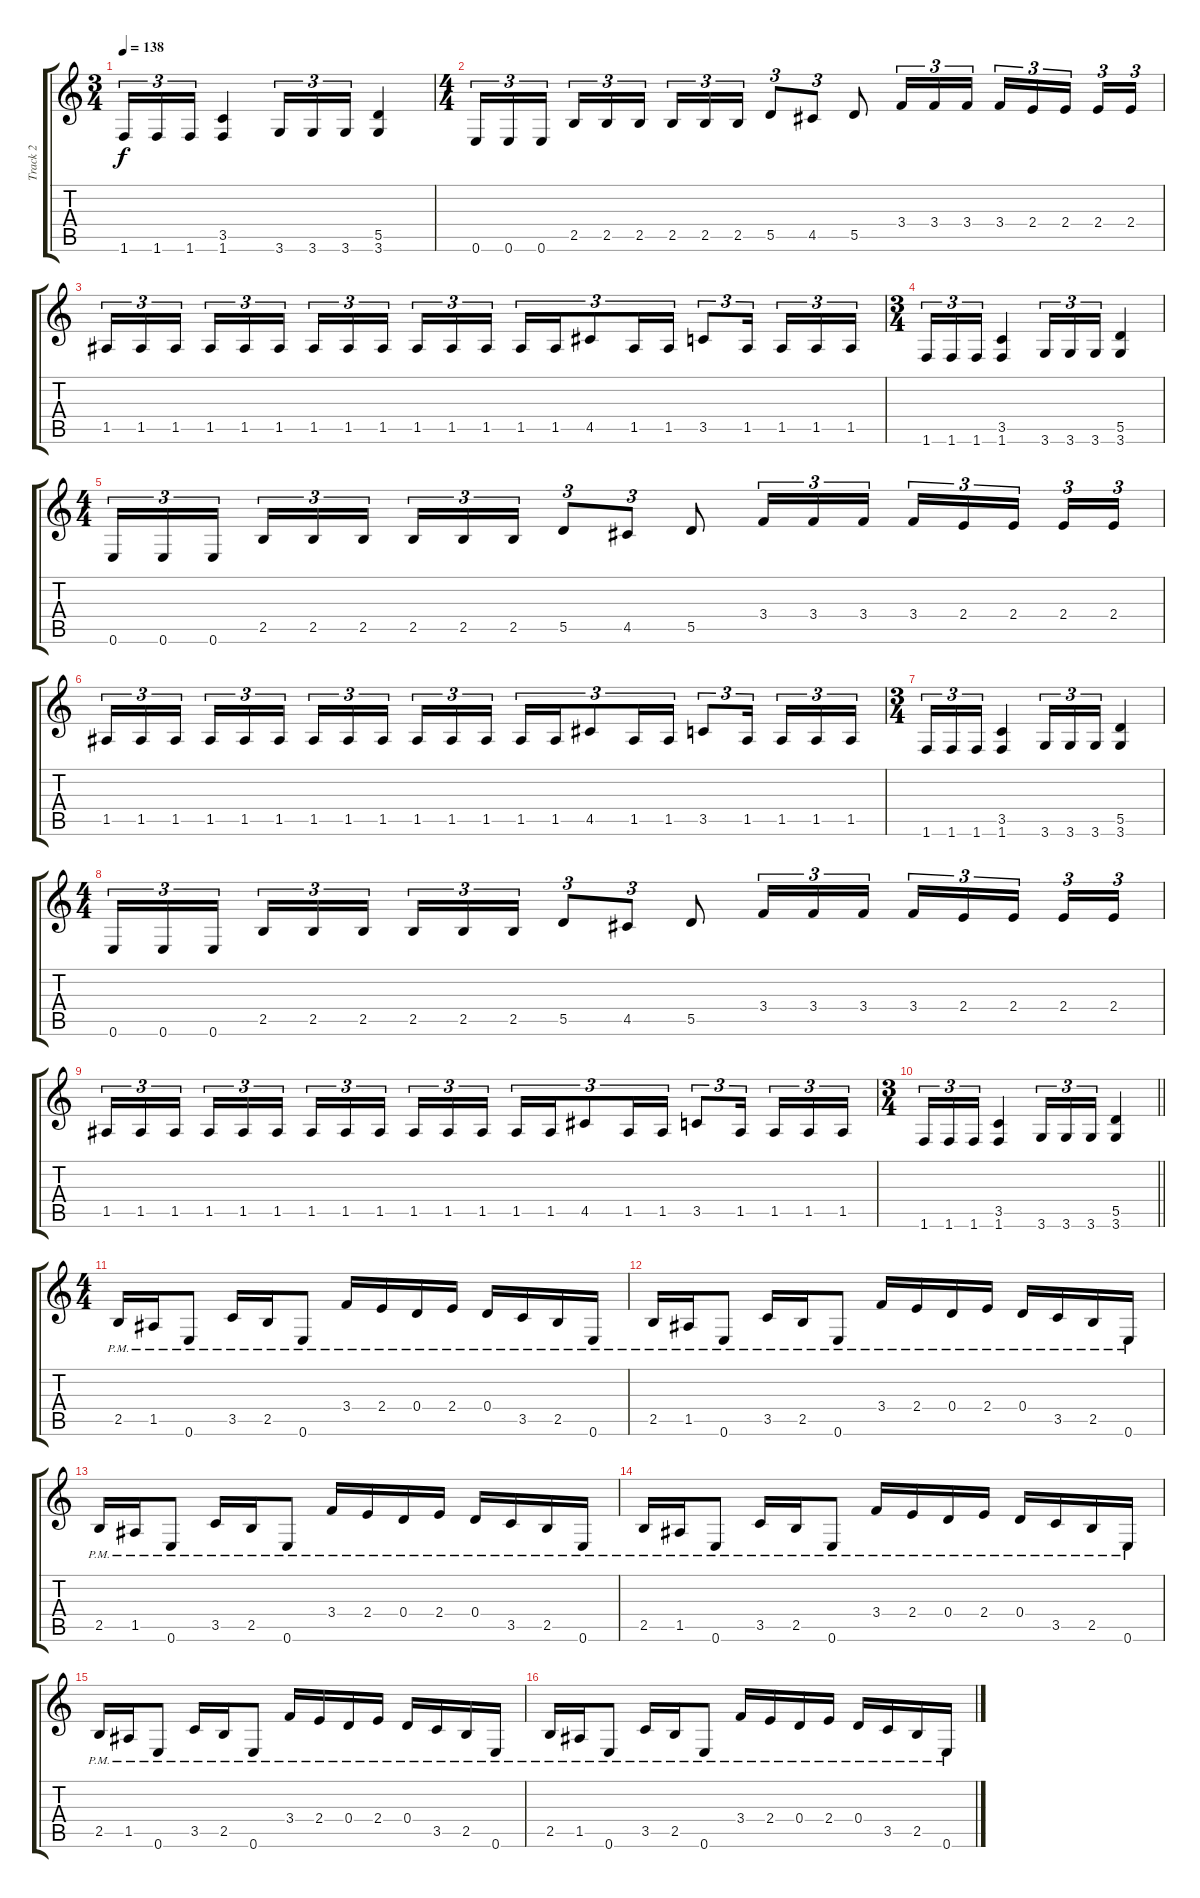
\track ("Track 2" "Track 2") {instrument distortionguitar}
\staff {score tabs}
\tuning (E4 B3 G3 D3 A2 E2) {hide}
\ts (3 4)
\tempo 138
\clef g2
\ks c
1.6.16{tu (3 2) dy f} 1.6.16{tu (3 2)} 1.6.16{tu (3 2)} (3.5 1.6).4 3.6.16{tu (3 2)} 3.6.16{tu (3 2)} 3.6.16{tu (3 2)} (5.5 3.6).4 |
\ts (4 4)
0.6.16{tu (3 2)} 0.6.16{tu (3 2)} 0.6.16{tu (3 2)} 2.5.16{tu (3 2)} 2.5.16{tu (3 2)} 2.5.16{tu (3 2)} 2.5.16{tu (3 2)} 2.5.16{tu (3 2)} 2.5.16{tu (3 2)} 5.5.8{tu (3 2)} 4.5.8{tu (3 2)} 5.5.8 3.4.16{tu (3 2)} 3.4.16{tu (3 2)} 3.4.16{tu (3 2)} 3.4.16{tu (3 2)} 2.4.16{tu (3 2)} 2.4.16{tu (3 2)} 2.4.16{tu (3 2)} 2.4.16{tu (3 2)} |
1.5.16{tu (3 2)} 1.5.16{tu (3 2)} 1.5.16{tu (3 2)} 1.5.16{tu (3 2)} 1.5.16{tu (3 2)} 1.5.16{tu (3 2)} 1.5.16{tu (3 2)} 1.5.16{tu (3 2)} 1.5.16{tu (3 2)} 1.5.16{tu (3 2)} 1.5.16{tu (3 2)} 1.5.16{tu (3 2)} 1.5.16{tu (3 2)} 1.5.16{tu (3 2)} 4.5.8{tu (3 2)} 1.5.16{tu (3 2)} 1.5.16{tu (3 2)} 3.5.8{tu (3 2)} 1.5.16{tu (3 2)} 1.5.16{tu (3 2)} 1.5.16{tu (3 2)} 1.5.16{tu (3 2)} |
\ts (3 4)
1.6.16{tu (3 2)} 1.6.16{tu (3 2)} 1.6.16{tu (3 2)} (3.5 1.6).4 3.6.16{tu (3 2)} 3.6.16{tu (3 2)} 3.6.16{tu (3 2)} (5.5 3.6).4 |
\ts (4 4)
0.6.16{tu (3 2)} 0.6.16{tu (3 2)} 0.6.16{tu (3 2)} 2.5.16{tu (3 2)} 2.5.16{tu (3 2)} 2.5.16{tu (3 2)} 2.5.16{tu (3 2)} 2.5.16{tu (3 2)} 2.5.16{tu (3 2)} 5.5.8{tu (3 2)} 4.5.8{tu (3 2)} 5.5.8 3.4.16{tu (3 2)} 3.4.16{tu (3 2)} 3.4.16{tu (3 2)} 3.4.16{tu (3 2)} 2.4.16{tu (3 2)} 2.4.16{tu (3 2)} 2.4.16{tu (3 2)} 2.4.16{tu (3 2)} |
1.5.16{tu (3 2)} 1.5.16{tu (3 2)} 1.5.16{tu (3 2)} 1.5.16{tu (3 2)} 1.5.16{tu (3 2)} 1.5.16{tu (3 2)} 1.5.16{tu (3 2)} 1.5.16{tu (3 2)} 1.5.16{tu (3 2)} 1.5.16{tu (3 2)} 1.5.16{tu (3 2)} 1.5.16{tu (3 2)} 1.5.16{tu (3 2)} 1.5.16{tu (3 2)} 4.5.8{tu (3 2)} 1.5.16{tu (3 2)} 1.5.16{tu (3 2)} 3.5.8{tu (3 2)} 1.5.16{tu (3 2)} 1.5.16{tu (3 2)} 1.5.16{tu (3 2)} 1.5.16{tu (3 2)} |
\ts (3 4)
1.6.16{tu (3 2)} 1.6.16{tu (3 2)} 1.6.16{tu (3 2)} (3.5 1.6).4 3.6.16{tu (3 2)} 3.6.16{tu (3 2)} 3.6.16{tu (3 2)} (5.5 3.6).4 |
\ts (4 4)
0.6.16{tu (3 2)} 0.6.16{tu (3 2)} 0.6.16{tu (3 2)} 2.5.16{tu (3 2)} 2.5.16{tu (3 2)} 2.5.16{tu (3 2)} 2.5.16{tu (3 2)} 2.5.16{tu (3 2)} 2.5.16{tu (3 2)} 5.5.8{tu (3 2)} 4.5.8{tu (3 2)} 5.5.8 3.4.16{tu (3 2)} 3.4.16{tu (3 2)} 3.4.16{tu (3 2)} 3.4.16{tu (3 2)} 2.4.16{tu (3 2)} 2.4.16{tu (3 2)} 2.4.16{tu (3 2)} 2.4.16{tu (3 2)} |
1.5.16{tu (3 2)} 1.5.16{tu (3 2)} 1.5.16{tu (3 2)} 1.5.16{tu (3 2)} 1.5.16{tu (3 2)} 1.5.16{tu (3 2)} 1.5.16{tu (3 2)} 1.5.16{tu (3 2)} 1.5.16{tu (3 2)} 1.5.16{tu (3 2)} 1.5.16{tu (3 2)} 1.5.16{tu (3 2)} 1.5.16{tu (3 2)} 1.5.16{tu (3 2)} 4.5.8{tu (3 2)} 1.5.16{tu (3 2)} 1.5.16{tu (3 2)} 3.5.8{tu (3 2)} 1.5.16{tu (3 2)} 1.5.16{tu (3 2)} 1.5.16{tu (3 2)} 1.5.16{tu (3 2)} |
\ts (3 4)
\barLineRight lightlight
1.6.16{tu (3 2)} 1.6.16{tu (3 2)} 1.6.16{tu (3 2)} (3.5 1.6).4 3.6.16{tu (3 2)} 3.6.16{tu (3 2)} 3.6.16{tu (3 2)} (5.5 3.6).4 |
\ts (4 4)
\section ("" "")
2.5{pm}.16 1.5{pm}.16 0.6{pm}.8 3.5{pm}.16 2.5{pm}.16 0.6{pm}.8 3.4{pm}.16 2.4{pm}.16 0.4{pm}.16 2.4{pm}.16 0.4{pm}.16 3.5{pm}.16 2.5{pm}.16 0.6{pm}.16 |
2.5{pm}.16 1.5{pm}.16 0.6{pm}.8 3.5{pm}.16 2.5{pm}.16 0.6{pm}.8 3.4{pm}.16 2.4{pm}.16 0.4{pm}.16 2.4{pm}.16 0.4{pm}.16 3.5{pm}.16 2.5{pm}.16 0.6{pm}.16 |
2.5{pm}.16 1.5{pm}.16 0.6{pm}.8 3.5{pm}.16 2.5{pm}.16 0.6{pm}.8 3.4{pm}.16 2.4{pm}.16 0.4{pm}.16 2.4{pm}.16 0.4{pm}.16 3.5{pm}.16 2.5{pm}.16 0.6{pm}.16 |
2.5{pm}.16 1.5{pm}.16 0.6{pm}.8 3.5{pm}.16 2.5{pm}.16 0.6{pm}.8 3.4{pm}.16 2.4{pm}.16 0.4{pm}.16 2.4{pm}.16 0.4{pm}.16 3.5{pm}.16 2.5{pm}.16 0.6{pm}.16 |
2.5{pm}.16 1.5{pm}.16 0.6{pm}.8 3.5{pm}.16 2.5{pm}.16 0.6{pm}.8 3.4{pm}.16 2.4{pm}.16 0.4{pm}.16 2.4{pm}.16 0.4{pm}.16 3.5{pm}.16 2.5{pm}.16 0.6{pm}.16 |
2.5{pm}.16 1.5{pm}.16 0.6{pm}.8 3.5{pm}.16 2.5{pm}.16 0.6{pm}.8 3.4{pm}.16 2.4{pm}.16 0.4{pm}.16 2.4{pm}.16 0.4{pm}.16 3.5{pm}.16 2.5{pm}.16 0.6{pm}.16
